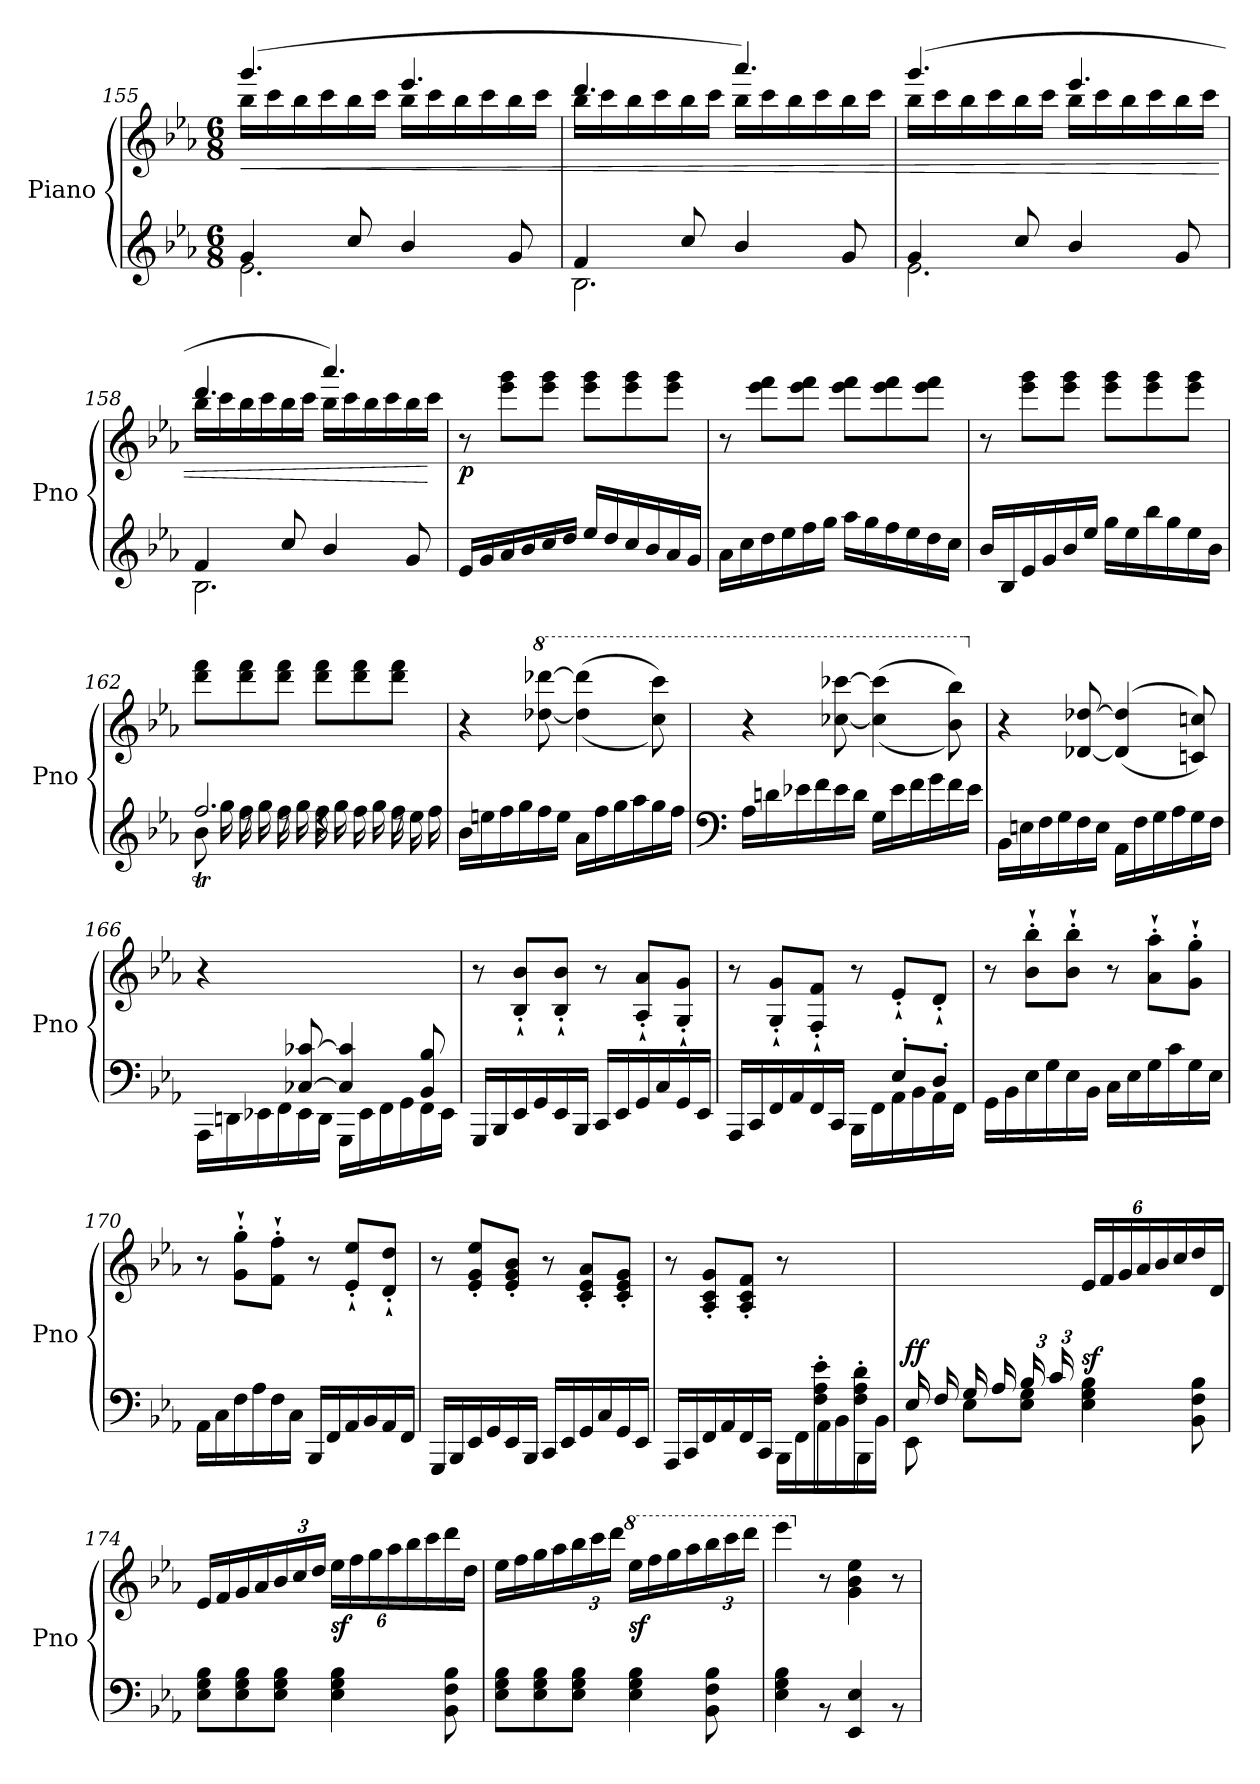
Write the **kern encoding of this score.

**kern	**kern	**dynam
*part1	*part1	*part1
*staff2	*staff1	*staff1/2
*I"Piano	*	*
*I'Pno	*	*
!!LO:LB:g=z
*clefG2	*clefG2	*
*k[b-e-a-]	*k[b-e-a-]	*
*M6/8	*M6/8	*
=155	=155	=155
*^	*	*
*	*^	*	*
!	!	!	!	!LO:HP:b
*	*	*	*^	*
2.ryy	4g/	2.e-\	(4.ggg/	16bb-\LL	<
.	.	.	.	16ccc\	.
.	.	.	.	16bb-\	.
.	.	.	.	16ccc\	.
.	8cc/	.	.	16bb-\	.
.	.	.	.	16ccc\JJ	.
.	4b-/	.	4.eee-/	16bb-\LL	.
.	.	.	.	16ccc\	.
.	.	.	.	16bb-\	.
.	.	.	.	16ccc\	.
.	8g/	.	.	16bb-\	.
.	.	.	.	16ccc\JJ	.
=156	=156	=156	=156	=156	=156
2.ryy	4f/	2.B-\	4.ddd/	16bb-\LL	.
.	.	.	.	16ccc\	.
.	.	.	.	16bb-\	.
.	.	.	.	16ccc\	.
.	8cc/	.	.	16bb-\	.
.	.	.	.	16ccc\JJ	.
.	4b-/	.	4.aaa-/)	16bb-\LL	.
.	.	.	.	16ccc\	.
.	.	.	.	16bb-\	.
.	.	.	.	16ccc\	.
.	8g/	.	.	16bb-\	.
.	.	.	.	16ccc\JJ	.
=157	=157	=157	=157	=157	=157
2.ryy	4g/	2.e-\	(4.ggg/	16bb-\LL	.
.	.	.	.	16ccc\	.
.	.	.	.	16bb-\	.
.	.	.	.	16ccc\	.
.	8cc/	.	.	16bb-\	.
.	.	.	.	16ccc\JJ	.
.	4b-/	.	4.eee-/	16bb-\LL	.
.	.	.	.	16ccc\	.
.	.	.	.	16bb-\	.
.	.	.	.	16ccc\	.
.	8g/	.	.	16bb-\	.
.	.	.	.	16ccc\JJ	.
!!LO:LB:g=z	!!
=158	=158	=158	=158	=158	=158
2.ryy	4f/	2.B-\	4.ddd/	16bb-\LL	.
.	.	.	.	16ccc\	.
.	.	.	.	16bb-\	.
.	.	.	.	16ccc\	.
.	8cc/	.	.	16bb-\	.
.	.	.	.	16ccc\JJ	.
.	4b-/	.	4.aaa-/)	16bb-\LL	.
.	.	.	.	16ccc\	.
.	.	.	.	16bb-\	.
.	.	.	.	16ccc\	.
.	8g/	.	.	16bb-\	.
.	.	.	.	16ccc\JJ	[
*	*v	*v	*	*	*
!!LO:PB:g=z
=159	=159	=159	=159	=159
!	!	!	!	!LO:DY:b
*	*	*v	*v	*
2.ryy	16e-/LL	8r	p
.	16g/	.	.
.	16a-/	8eee-\ 8ggg\L	.
.	16b-/	.	.
.	16cc/	8eee-\ 8ggg\J	.
.	16dd/JJ	.	.
.	16ee-/LL	8eee-\ 8ggg\L	.
.	16dd/	.	.
.	16cc/	8eee-\ 8ggg\	.
.	16b-/	.	.
.	16a-/	8eee-\ 8ggg\J	.
.	16g/JJ	.	.
=160	=160	=160	=160
2.ryy	16a-\LL	8r	.
.	16cc\	.	.
.	16dd\	8eee-\ 8fff\L	.
.	16ee-\	.	.
.	16ff\	8eee-\ 8fff\J	.
.	16gg\JJ	.	.
.	16aa-\LL	8eee-\ 8fff\L	.
.	16gg\	.	.
.	16ff\	8eee-\ 8fff\	.
.	16ee-\	.	.
.	16dd\	8eee-\ 8fff\J	.
.	16cc\JJ	.	.
=161	=161	=161	=161
2.ryy	16b-/LL	8r	.
.	16B-/	.	.
.	16e-/	8eee-\ 8ggg\L	.
.	16g/	.	.
.	16b-/	8eee-\ 8ggg\J	.
.	16ee-/JJ	.	.
.	16gg\LL	8eee-\ 8ggg\L	.
.	16ee-\	.	.
.	16bb-\	8eee-\ 8ggg\	.
.	16gg\	.	.
.	16ee-\	8eee-\ 8ggg\J	.
.	16b-\JJ	.	.
=162	=162	=162	=162
*^	*^	*	*
2.ryy	2.ffT/	8b-\	16ryy	8ddd\ 8fff\L	.
.	.	.	16gg	.	.
.	.	8rdd	16ff	8ddd\ 8fff\	.
.	.	.	16gg	.	.
.	.	8rdd	16ff	8ddd\ 8fff\J	.
.	.	.	16gg	.	.
.	.	4rdd	16ff	8ddd\ 8fff\L	.
.	.	.	16gg	.	.
.	.	.	16ff	8ddd\ 8fff\	.
.	.	.	16gg	.	.
*	*	*	*Xtuplet	*	*
.	.	8rdd	24ff	8ddd\ 8fff\J	.
.	.	.	24ee-	.	.
.	.	.	24ff	.	.
!!LO:LB:g=z
=163	=163	=163	=163	=163	=163
!	!	!	!	!	!LO:DY:b
*	*v	*v	*v	*	*
2.ryy	16b-\LL	4r	other-dynamics
.	16een\	.	.
.	16ff\	.	.
.	16gg\	.	.
*	*	*8va	*
.	16ff\	[8ddd-X\ [8dddd-X\	.
.	16ee\JJ	.	.
.	16a-\LL	((4ddd-\] 4dddd-\]	.
.	16ff\	.	.
.	16gg\	.	.
.	16aa-\	.	.
.	16gg\	8ccc\ 8cccc\))	.
.	16ff\JJ	.	.
=164	=164	=164	=164
*clefF4	*	*	*
2.ryy	16A-\LL	4r	.
.	16dn\	.	.
.	16e-X\	.	.
.	16f\	.	.
.	16e-\	[8ccc-X\ [8cccc-X\	.
.	16d\JJ	.	.
.	16G\LL	((4ccc-\] 4cccc-\]	.
.	16e-\	.	.
.	16f\	.	.
.	16g\	.	.
.	16f\	8bb-\ 8bbb-\))	.
.	16e-\JJ	.	.
=165	=165	=165	=165
*	*	*X8va	*
2.ryy	16BB-\LL	4r	.
.	16En\	.	.
.	16F\	.	.
.	16G\	.	.
.	16F\	[8d-X/ [8dd-X/	.
.	16E\JJ	.	.
.	16AA-\LL	(>(4d-/] 4dd-/]	.
.	16F\	.	.
.	16G\	.	.
.	16A-\	.	.
.	16G\	8cn/ 8ccn/))	.
.	16F\JJ	.	.
!!LO:LB:g=z
=166	=166	=166	=166
*	*^	*	*
4ryy	2.ryy	16AAA-\LL	4r	.
.	.	16DDn\	.	.
.	.	16EE-X\	.	.
.	.	16FF\	.	.
[8C-X/ [8c-X/	.	16EE-\	2ryy	.
.	.	16DD\JJ	.	.
4C-/] 4c-/]	.	16GGG\LL	.	.
.	.	16EE-\	.	.
.	.	16FF\	.	.
.	.	16GG\	.	.
8BB-/ 8B-/	.	16FF\	.	.
.	.	16EE-\JJ	.	.
*	*v	*v	*	*
!!LO:LB:g=z
=167	=167	=167	=167
2.ryy	16GGG/LL	8r	.
.	16BBB-/	.	.
.	16EE-/	8B-/'` 8b-/'`L	.
.	16GG/	.	.
.	16EE-/	8B-/'` 8b-/'`J	.
.	16BBB-/JJ	.	.
.	16CC/LL	8r	.
.	16EE-/	.	.
.	16GG/	8A-/'` 8a-/'`L	.
.	16C/	.	.
.	16GG/	8G/'` 8g/'`J	.
.	16EE-/JJ	.	.
=168	=168	=168	=168
*	*^	*	*
2ryy	2.ryy	16AAA-/LL	8r	.
.	.	16CC/	.	.
.	.	16FF/	8G/'` 8g/'`L	.
.	.	16AA-/	.	.
.	.	16FF/	8F/'` 8f/'`J	.
.	.	16CC/JJ	.	.
.	.	16BBB-\LL	8r	.
.	.	16FF\	.	.
8E-'/L	.	16AA-\	8e-'`/L	.
.	.	16BB-\	.	.
8D'/J	.	16AA-\	8d'`/J	.
.	.	16FF\JJ	.	.
*	*v	*v	*	*
=169	=169	=169	=169
2.ryy	16GG\LL	8r	.
.	16BB-\	.	.
.	16E-\	8b-\'` 8bb-\'`L	.
.	16G\	.	.
.	16E-\	8b-\'` 8bb-\'`J	.
.	16BB-\JJ	.	.
.	16C\LL	8r	.
.	16E-\	.	.
.	16G\	8a-\'` 8aa-\'`L	.
.	16c\	.	.
.	16G\	8g\'` 8gg\'`J	.
.	16E-\JJ	.	.
=170	=170	=170	=170
2.ryy	16AA-\LL	8r	.
.	16C\	.	.
.	16F\	8g\'` 8gg\'`L	.
.	16A-\	.	.
.	16F\	8f\'` 8ff\'`J	.
.	16C\JJ	.	.
.	16BBB-/LL	8r	.
.	16FF/	.	.
.	16AA-/	8e-/'` 8ee-/'`L	.
.	16BB-/	.	.
.	16AA-/	8d/'` 8dd/'`J	.
.	16FF/JJ	.	.
!!LO:LB:g=z
=171	=171	=171	=171
2.ryy	16GGG/LL	8r	.
.	16BBB-/	.	.
.	16EE-/	8e-/' 8g/' 8ee-/'L	.
.	16GG/	.	.
.	16EE-/	8e-/' 8g/' 8b-/'J	.
.	16BBB-/JJ	.	.
.	16CC/LL	8r	.
.	16EE-/	.	.
.	16GG/	8c/' 8e-/' 8a-/'L	.
.	16C/	.	.
.	16GG/	8c/' 8e-/' 8g/'J	.
.	16EE-/JJ	.	.
=172	=172	=172	=172
*	*^	*	*
2ryy	2.ryy	16AAA-/LL	8r	.
.	.	16CC/	.	.
.	.	16FF/	8A-/' 8c/' 8g/'L	.
.	.	16AA-/	.	.
.	.	16FF/	8A-/' 8c/' 8f/'J	.
.	.	16CC/JJ	.	.
.	.	16BBB-\LL	8r	.
.	.	16FF\	.	.
8F\' 8A-\' 8e-\'L	.	16AA-\	4ryy	.
.	.	16BB-\	.	.
8F\' 8A-\' 8d\'J	.	16BBB-\	.	.
.	.	16BB-\JJ	.	.
=173	=173	=173	=173	=173
!	!	!	!	!LO:DY:a=2
16E-/LL	2.ryy	8EE-\	3ryy	ff
16F/	.	.	.	.
16G/	.	8E-\L	.	.
16A-/	.	.	.	.
*tuplet	*	*	*	*
*Xbrackettup	*	*	*	*
24B-/	.	8E-\ 8G\J	.	.
24c/	.	.	.	.
12%5ryy	.	.	24d\JJ	.
*	*	*	*Xbrackettup	*
!	!	!	!	!LO:DY:a=2
.	.	4E-\ 4G\ 4B-\	24e-/LL	sf
.	.	.	24f/	.
.	.	.	24g/	.
.	.	.	24a-/	.
.	.	.	24b-/	.
.	.	.	24cc/	.
.	.	8BB-\ 8F\ 8B-\	16dd/	.
.	.	.	16d/JJ	.
*	*v	*v	*	*
!!LO:LB:g=z
=174	=174	=174	=174
2.ryy	8E-\ 8G\ 8B-\L	16e-/LL	.
.	.	16f/	.
.	8E-\ 8G\ 8B-\	16g/	.
.	.	16a-/	.
.	8E-\ 8G\ 8B-\J	24b-/	.
.	.	24cc/	.
.	.	24dd/JJ	.
!	!	!	!LO:DY:a=2
.	4E-\ 4G\ 4B-\	24ee-\LL	sf
.	.	24ff\	.
.	.	24gg\	.
.	.	24aa-\	.
.	.	24bb-\	.
.	.	24ccc\	.
.	8BB-\ 8F\ 8B-\	16ddd\	.
.	.	16dd\JJ	.
=175	=175	=175	=175
2.ryy	8E-\ 8G\ 8B-\L	16ee-\LL	.
.	.	16ff\	.
.	8E-\ 8G\ 8B-\	16gg\	.
.	.	16aa-\	.
.	8E-\ 8G\ 8B-\J	24bb-\	.
.	.	24ccc\	.
.	.	24ddd\JJ	.
*	*	*8va	*
!	!	!	!LO:DY:a=2
.	4E-\ 4G\ 4B-\	16eee-\LL	sf
.	.	16fff\	.
.	.	16ggg\	.
.	.	16aaa-\	.
.	8BB-\ 8F\ 8B-\	24bbb-\	.
.	.	24cccc\	.
.	.	24dddd\JJ	.
=176	=176	=176	=176
2.ryy	4E-\ 4G\ 4B-\	4eeee-\	.
*	*	*X8va	*
.	8r	8r	.
.	4EE-/ 4E-/	4g\ 4b-\ 4ee-\	.
.	8r	8r	.
*v	*v	*	*
=	=	=
*-	*-	*-
